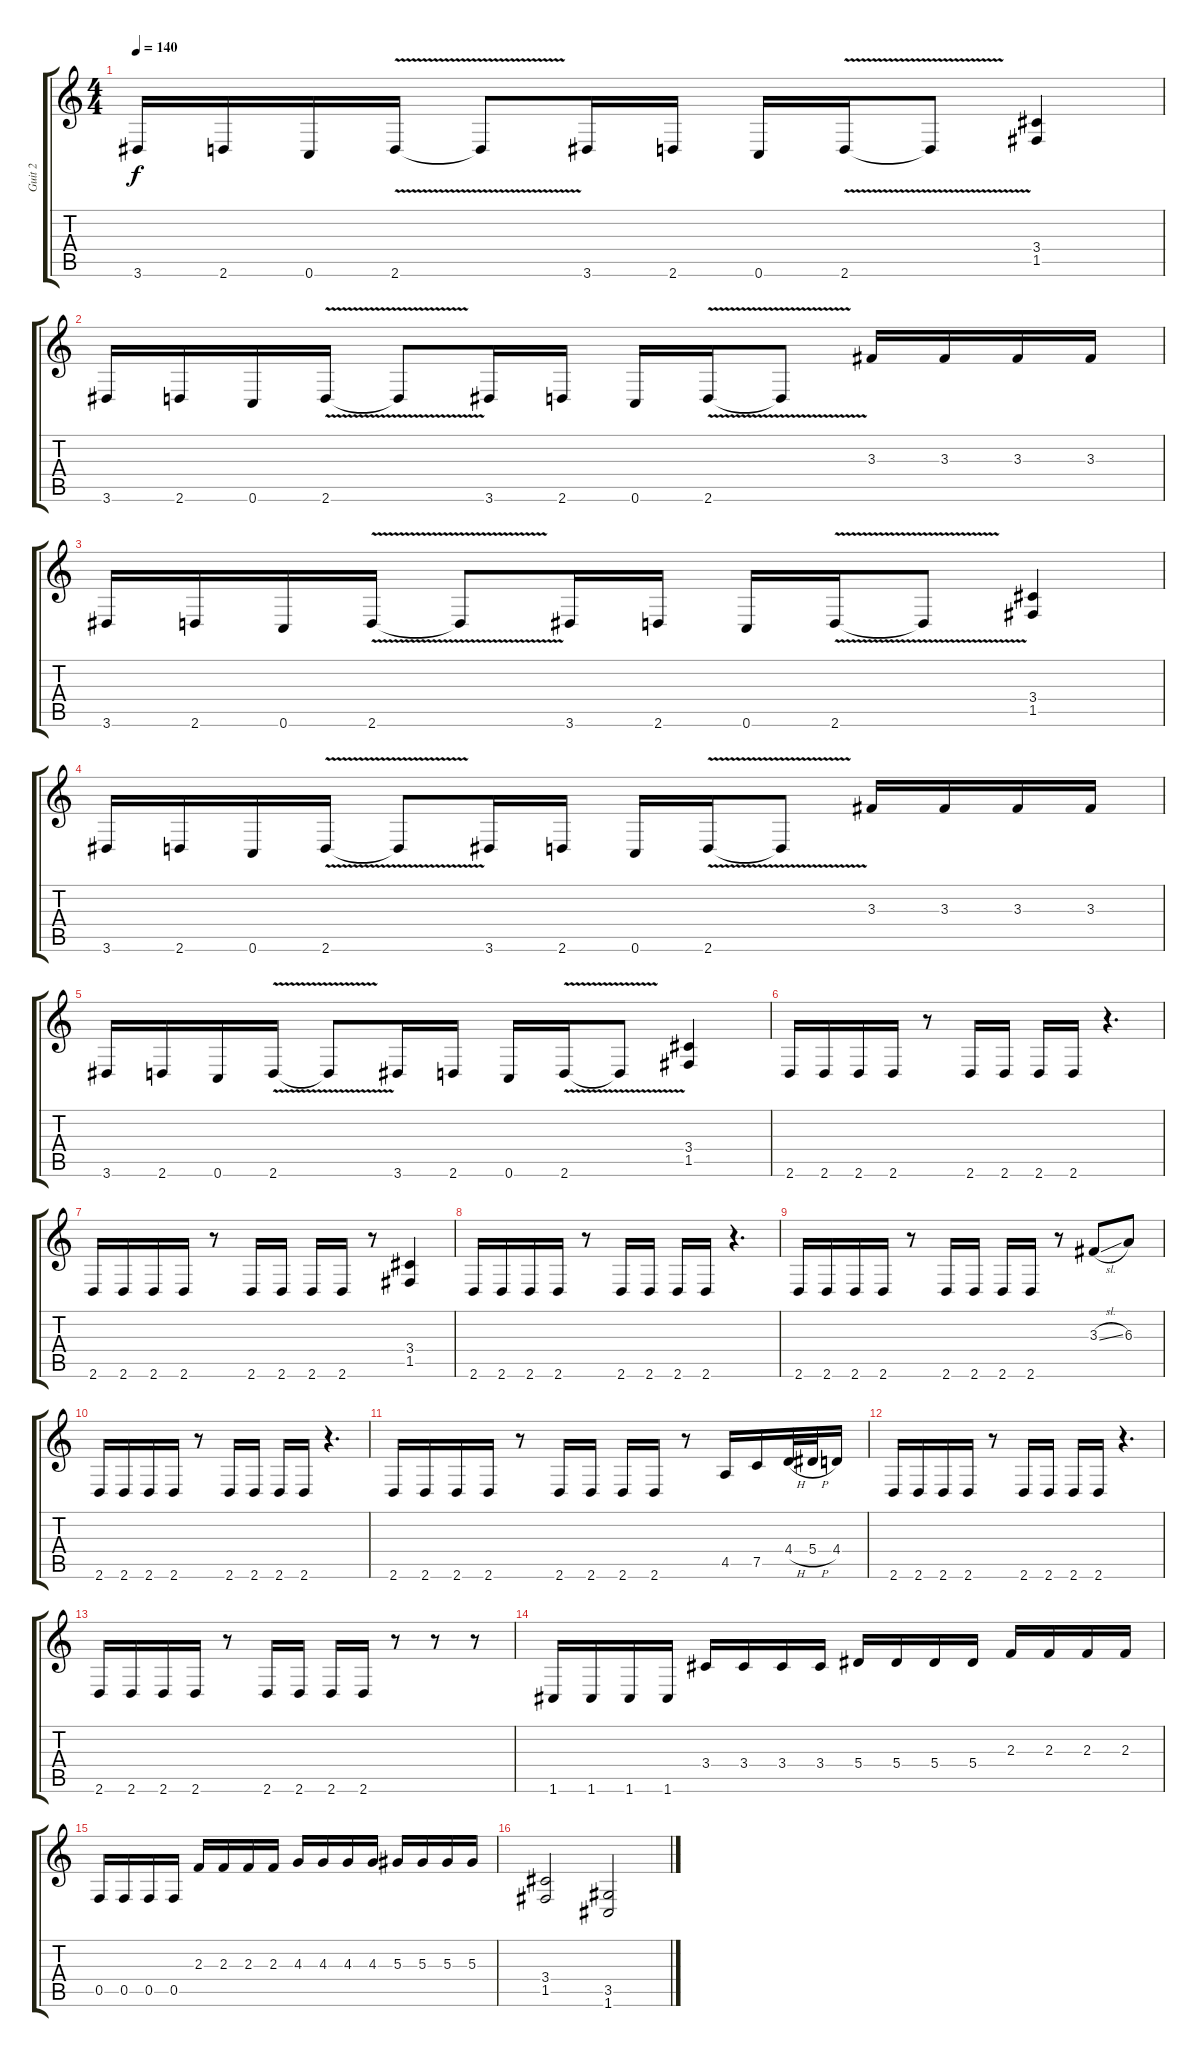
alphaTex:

\track ("Guit 2" "Guit 2") {instrument distortionguitar}
\staff {score tabs}
\tuning (C4 G3 Eb3 Bb2 F2 C2) {hide}
\ts (4 4)
\tempo 140
\clef g2
\ks c
3.6.16{dy f instrument distortionguitar} 2.6.16 0.6.16 2.6{v}.16 2.6{t}.8 3.6.16 2.6.16 0.6.16 2.6{v}.16 2.6{t}.8 (3.4 1.5).4 |
3.6.16 2.6.16 0.6.16 2.6{v}.16 2.6{t}.8 3.6.16 2.6.16 0.6.16 2.6{v}.16 2.6{t}.8 3.3.16{instrument guitarharmonics} 3.3.16 3.3.16 3.3.16 |
3.6.16{instrument distortionguitar} 2.6.16 0.6.16 2.6{v}.16 2.6{t}.8 3.6.16 2.6.16 0.6.16 2.6{v}.16 2.6{t}.8 (3.4 1.5).4 |
3.6.16 2.6.16 0.6.16 2.6{v}.16 2.6{t}.8 3.6.16 2.6.16 0.6.16 2.6{v}.16 2.6{t}.8 3.3.16{instrument guitarharmonics} 3.3.16 3.3.16 3.3.16 |
3.6.16{instrument distortionguitar} 2.6.16 0.6.16 2.6{v}.16 2.6{t}.8 3.6.16 2.6.16 0.6.16 2.6{v}.16 2.6{t}.8 (3.4 1.5).4 |
2.6.16 2.6.16 2.6.16 2.6.16 r.8 2.6.16 2.6.16 2.6.16 2.6.16 r.4{d} |
2.6.16 2.6.16 2.6.16 2.6.16 r.8 2.6.16 2.6.16 2.6.16 2.6.16 r.8 (3.4 1.5).4 |
2.6.16 2.6.16 2.6.16 2.6.16 r.8 2.6.16 2.6.16 2.6.16 2.6.16 r.4{d} |
2.6.16 2.6.16 2.6.16 2.6.16 r.8 2.6.16 2.6.16 2.6.16 2.6.16 r.8 3.3{sl}.8 6.3.8 |
2.6.16 2.6.16 2.6.16 2.6.16 r.8 2.6.16 2.6.16 2.6.16 2.6.16 r.4{d} |
2.6.16 2.6.16 2.6.16 2.6.16 r.8 2.6.16 2.6.16 2.6.16 2.6.16 r.8 4.5.16 7.5.16 4.4{h}.32 5.4{h}.32 4.4.16 |
2.6.16 2.6.16 2.6.16 2.6.16 r.8 2.6.16 2.6.16 2.6.16 2.6.16 r.4{d} |
2.6.16 2.6.16 2.6.16 2.6.16 r.8 2.6.16 2.6.16 2.6.16 2.6.16 r.8 r.8 r.8 |
1.6.16 1.6.16 1.6.16 1.6.16 3.4.16 3.4.16 3.4.16 3.4.16 5.4.16 5.4.16 5.4.16 5.4.16 2.3.16 2.3.16 2.3.16 2.3.16 |
0.5.16 0.5.16 0.5.16 0.5.16 2.3.16 2.3.16 2.3.16 2.3.16 4.3.16 4.3.16 4.3.16 4.3.16 5.3.16 5.3.16 5.3.16 5.3.16 |
(3.4 1.5).2 (3.5 1.6).2
